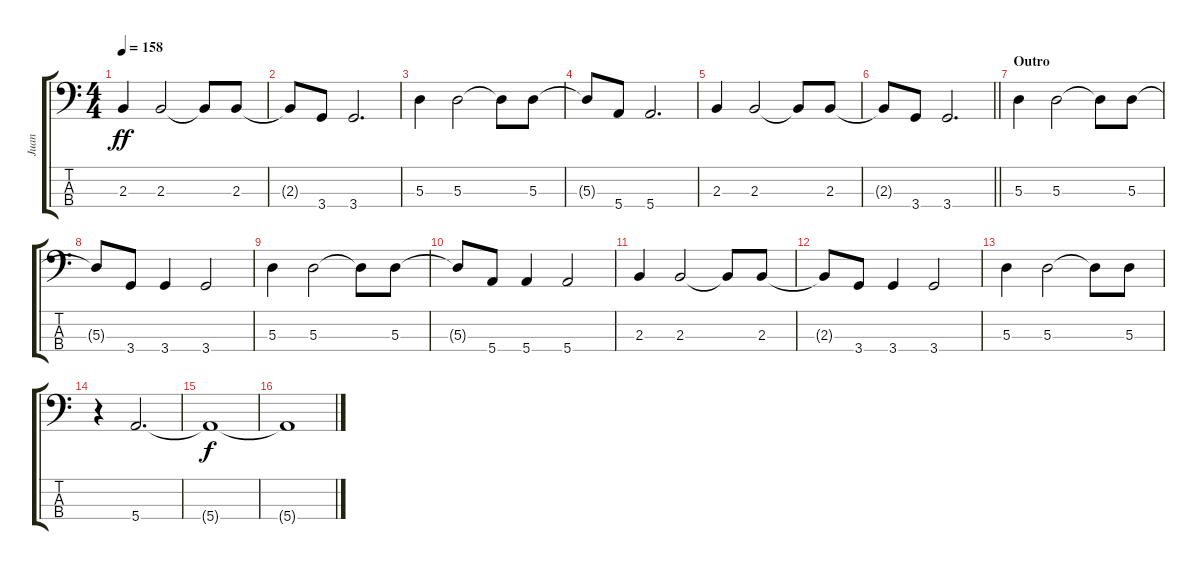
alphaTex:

\track ("Juan" "Juan") {instrument electricbassfinger}
\staff {score tabs}
\tuning (G2 D2 A1 E1) {hide}
\ts (4 4)
\tempo 158
\clef f4
\ks c
2.3.4{dy ff} 2.3.2 2.3{t}.8 2.3.8 |
2.3{t}.8 3.4.8 3.4.2{d} |
5.3.4 5.3.2 5.3{t}.8 5.3.8 |
5.3{t}.8 5.4.8 5.4.2{d} |
2.3.4 2.3.2 2.3{t}.8 2.3.8 |
\barLineRight lightlight
2.3{t}.8 3.4.8 3.4.2{d} |
\section ("" "Outro")
5.3.4 5.3.2 5.3{t}.8 5.3.8 |
5.3{t}.8 3.4.8 3.4.4 3.4.2 |
5.3.4 5.3.2 5.3{t}.8 5.3.8 |
5.3{t}.8 5.4.8 5.4.4 5.4.2 |
2.3.4 2.3.2 2.3{t}.8 2.3.8 |
2.3{t}.8 3.4.8 3.4.4 3.4.2 |
5.3.4 5.3.2 5.3{t}.8 5.3.8 |
r.4 5.4.2{d} |
5.4{t}.1{dy f volume 0} |
5.4{t}.1
